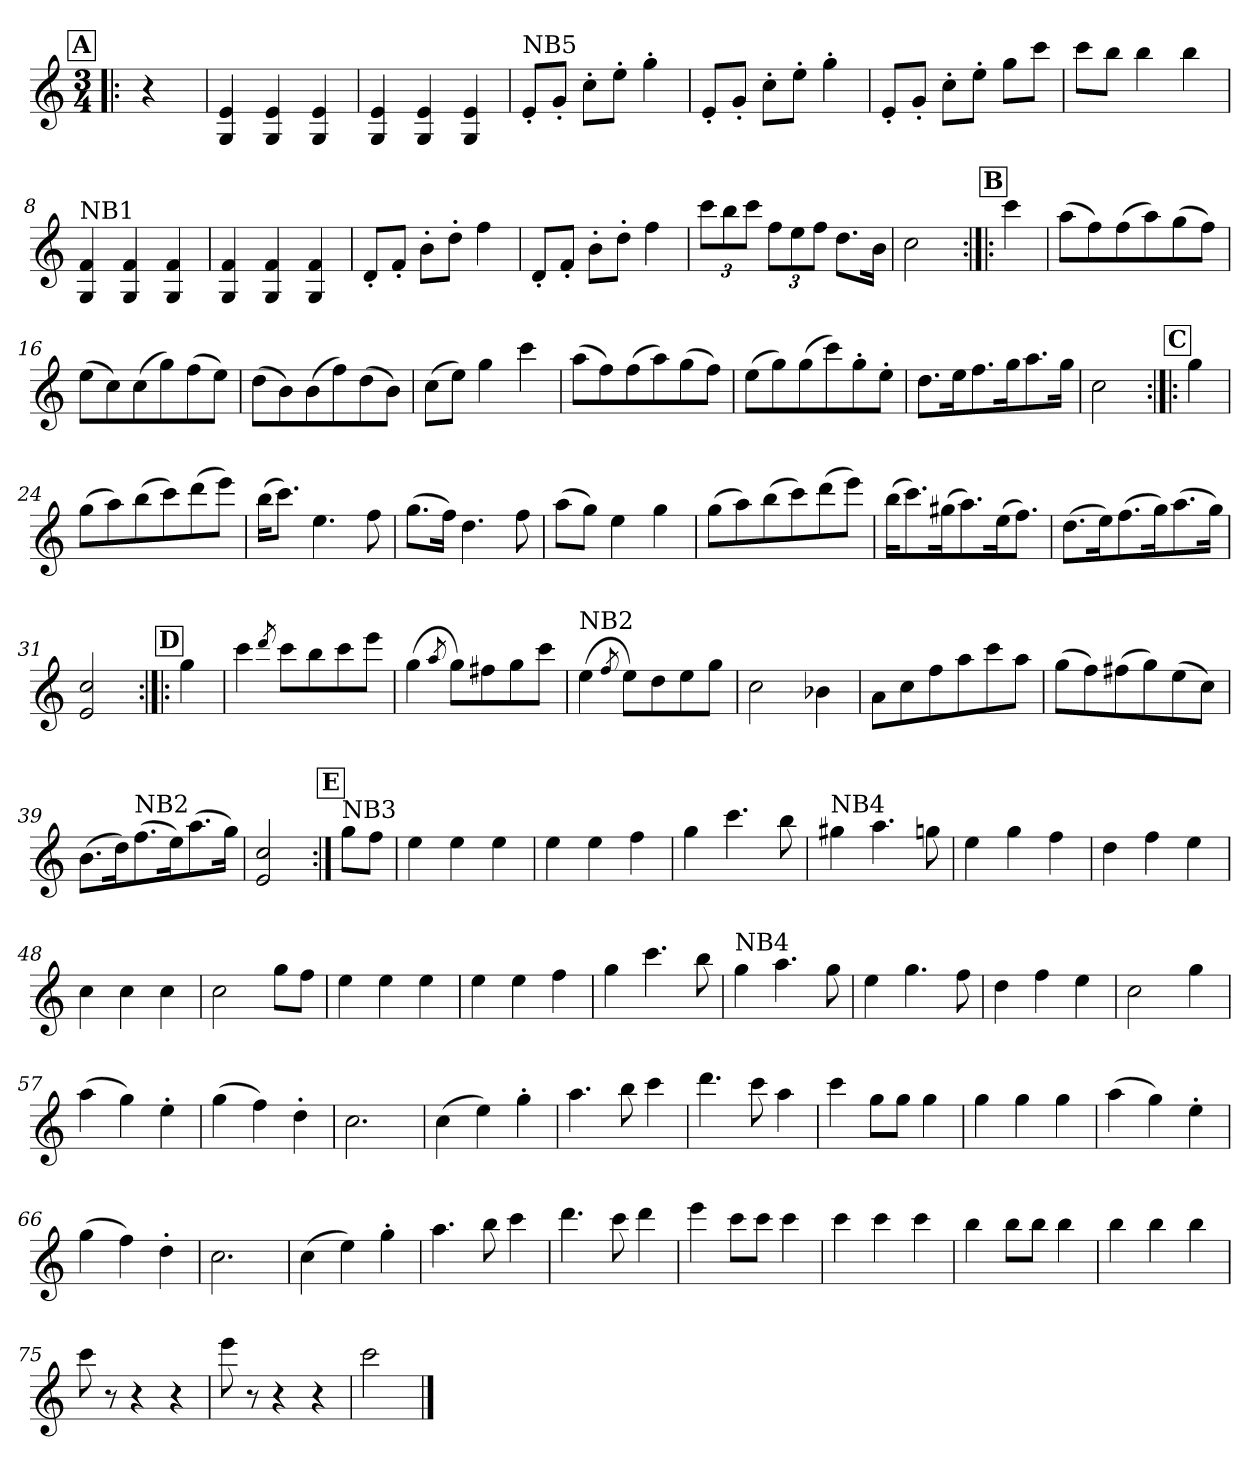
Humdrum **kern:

**kern
*part1
*staff1
*clefG2
*k[]
*M3/4
*MM135
!!LO:REH:place=s1:a:B:fs=14:t=A
=1!|:
4r
=2
4G/ 4e/
4G/ 4e/
4G/ 4e/
=3
4G/ 4e/
4G/ 4e/
4G/ 4e/
=4
!LO:TX:a:t=NB5
8e'/L
8g'/J
8cc'\L
8ee'\J
4gg'\
=5
8e'/L
8g'/J
8cc'\L
8ee'\J
4gg'\
=6
8e'/L
8g'/J
8cc'\L
8ee'\J
8gg\L
8ccc\J
=7
8ccc\L
8bb\J
4bb\
4bb\
=8
!LO:TX:a:t=NB1
4G/ 4f/
4G/ 4f/
4G/ 4f/
=9
4G/ 4f/
4G/ 4f/
4G/ 4f/
!!LO:LB:g=z
=10
8d'/L
8f'/J
8b'\L
8dd'\J
4ff\
=11
8d'/L
8f'/J
8b'\L
8dd'\J
4ff\
=12
*Xbrackettup
12ccc\L
12bb\
12ccc\J
12ff\L
12ee\
12ff\J
8.dd\L
16b\Jk
=13
2cc\
!!LO:REH:place=s1:a:B:fs=14:t=B
=14:|!|:
4ccc\
=15
(>8aa\L
8ff\)
(>8ff\
8aa\)
(>8gg\
8ff\J)
=16
(>8ee\L
8cc\)
(>8cc\
8gg\)
(>8ff\
8ee\J)
=17
(>8dd\L
8b\)
(>8b\
8ff\)
(>8dd\
8b\J)
=18
(>8cc\L
8ee\J)
4gg\
4ccc\
!!LO:LB:g=z
=19
(>8aa\L
8ff\)
(>8ff\
8aa\)
(>8gg\
8ff\J)
=20
(>8ee\L
8gg\)
(>8gg\
8ccc\)
8gg'\
8ee'\J
=21
8.dd\L
16ee\K
8.ff\
16gg\K
8.aa\
16gg\Jk
=22
2cc\
!!LO:REH:place=s1:a:B:fs=14:t=C
=23:|!|:
4gg\
=24
(>8gg\L
8aa\)
(>8bb\
8ccc\)
(>8ddd\
8eee\J)
=25
(>16bb\KL
8.ccc\J)
4.ee\
8ff\
=26
(>8.gg\L
16ff\Jk)
4.dd\
8ff\
!!LO:LB:g=z
=27
(>8aa\L
8gg\J)
4ee\
4gg\
=28
(>8gg\L
8aa\)
(>8bb\
8ccc\)
(>8ddd\
8eee\J)
=29
(>16bb\KL
8.ccc\)
(>16gg#X\K
8.aa\)
(>16ee\K
8.ff\J)
=30
(>8.dd\L
16ee\K)
(>8.ff\
16gg\K)
(>8.aa\
16gg\Jk)
=31
2e/ 2cc/
!!LO:REH:place=s1:a:B:fs=14:t=D
=32:|!|:
4gg\
=33
4ccc\
8qddd/
8ccc\L
8bb\
8ccc\
8eee\J
!!LO:LB:g=z
=34
(>4gg\
8qaa/
8gg\L)
8ff#X\
8gg\
8ccc\J
=35
!LO:TX:a:t=NB2
(>4ee\
8qff/
8ee\L)
8dd\
8ee\
8gg\J
=36
2cc\
4b-X\
=37
8a\L
8cc\
8ff\
8aa\
8ccc\
8aa\J
=38
(>8gg\L
8ff\)
(>8ff#X\
8gg\)
(>8ee\
8cc\J)
=39
(>8.b\L
16dd\K)
!LO:TX:a:t=NB2
(>8.ff\
16ee\K)
(>8.aa\
16gg\Jk)
=40
2e/ 2cc/
!!LO:REH:place=s1:a:B:fs=14:t=E
=41:|!
!LO:TX:a:t=NB3
8gg\L
8ff\J
=42
4ee\
4ee\
4ee\
!!LO:LB:g=z
=43
4ee\
4ee\
4ff\
=44
4gg\
4.ccc\
8bb\
=45
!LO:TX:a:t=NB4
4gg#X\
4.aa\
8ggn\
=46
4ee\
4gg\
4ff\
=47
4dd\
4ff\
4ee\
=48
4cc\
4cc\
4cc\
=49
2cc\
8gg\L
8ff\J
=50
4ee\
4ee\
4ee\
=51
4ee\
4ee\
4ff\
=52
4gg\
4.ccc\
8bb\
=53
!LO:TX:a:t=NB4
4gg\
4.aa\
8gg\
=54
4ee\
4.gg\
8ff\
!!LO:LB:g=z
=55
4dd\
4ff\
4ee\
=56
2cc\
4gg\
=57
(>4aa\
4gg\)
4ee'\
=58
(>4gg\
4ff\)
4dd'\
=59
2.cc\
=60
(>4cc\
4ee\)
4gg'\
=61
4.aa\
8bb\
4ccc\
=62
4.ddd\
8ccc\
4aa\
=63
4ccc\
8gg\L
8gg\J
4gg\
=64
4gg\
4gg\
4gg\
=65
(>4aa\
4gg\)
4ee'\
=66
(>4gg\
4ff\)
4dd'\
=67
2.cc\
!!LO:LB:g=z
=68
(>4cc\
4ee\)
4gg'\
=69
4.aa\
8bb\
4ccc\
=70
4.ddd\
8ccc\
4ddd\
=71
4eee\
8ccc\L
8ccc\J
4ccc\
=72
4ccc\
4ccc\
4ccc\
=73
4bb\
8bb\L
8bb\J
4bb\
=74
4bb\
4bb\
4bb\
=75
8ccc\
8r
4r
4r
=76
8eee\
8r
4r
4r
=77
2ccc\
==
*-
